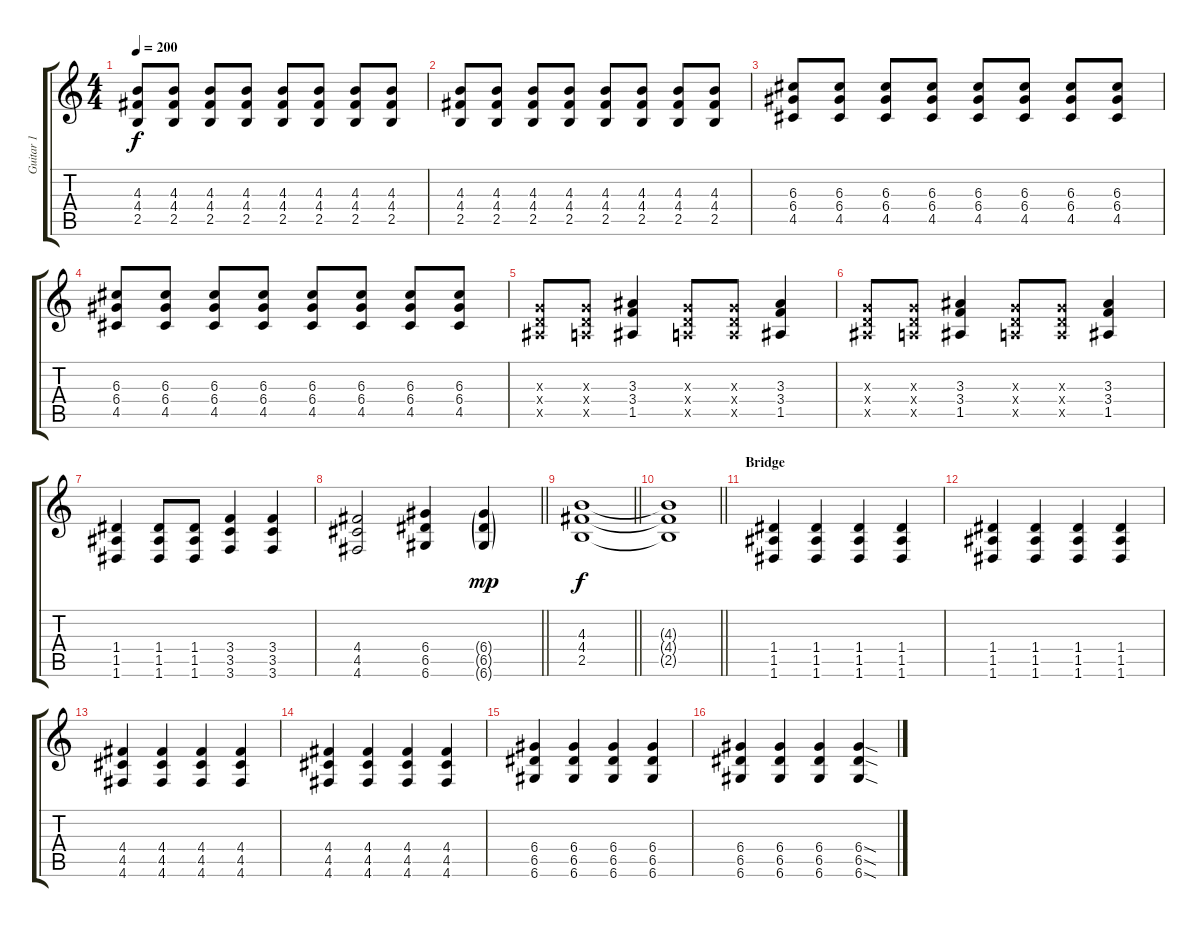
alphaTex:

\track ("Guitar 1" "Guitar 1") {instrument distortionguitar}
\staff {score tabs}
\tuning (E4 B3 G3 D3 A2 D2) {hide}
\ts (4 4)
\tempo 200
\clef g2
\ks c
(4.3 4.4 2.5).8{dy f} (4.3 4.4 2.5).8 (4.3 4.4 2.5).8 (4.3 4.4 2.5).8 (4.3 4.4 2.5).8 (4.3 4.4 2.5).8 (4.3 4.4 2.5).8 (4.3 4.4 2.5).8 |
(4.3 4.4 2.5).8 (4.3 4.4 2.5).8 (4.3 4.4 2.5).8 (4.3 4.4 2.5).8 (4.3 4.4 2.5).8 (4.3 4.4 2.5).8 (4.3 4.4 2.5).8 (4.3 4.4 2.5).8 |
(6.3 6.4 4.5).8 (6.3 6.4 4.5).8 (6.3 6.4 4.5).8 (6.3 6.4 4.5).8 (6.3 6.4 4.5).8 (6.3 6.4 4.5).8 (6.3 6.4 4.5).8 (6.3 6.4 4.5).8 |
(6.3 6.4 4.5).8 (6.3 6.4 4.5).8 (6.3 6.4 4.5).8 (6.3 6.4 4.5).8 (6.3 6.4 4.5).8 (6.3 6.4 4.5).8 (6.3 6.4 4.5).8 (6.3 6.4 4.5).8 |
(0.3{x} 0.4{x} 1.5{x}).8 (0.3{x} 0.4{x} 0.5{x}).8 (3.3 3.4 1.5).4 (0.3{x} 0.4{x} 0.5{x}).8 (0.3{x} 0.4{x} 0.5{x}).8 (3.3 3.4 1.5).4 |
(0.3{x} 0.4{x} 1.5{x}).8 (0.3{x} 0.4{x} 0.5{x}).8 (3.3 3.4 1.5).4 (0.3{x} 0.4{x} 0.5{x}).8 (0.3{x} 0.4{x} 0.5{x}).8 (3.3 3.4 1.5).4 |
(1.4 1.5 1.6).4 (1.4 1.5 1.6).8 (1.4 1.5 1.6).8 (3.4 3.5 3.6).4 (3.4 3.5 3.6).4 |
\barLineRight lightlight
(4.4 4.5 4.6).2 (6.4 6.5 6.6).4 (6.4{g} 6.5{g} 6.6{g}).4{dy mp} |
\barLineRight lightlight
(4.3 4.4 2.5).1{dy f} |
\barLineRight lightlight
(4.3{t} 4.4{t} 2.5{t}).1 |
\section ("" "Bridge")
(1.4 1.5 1.6).4 (1.4 1.5 1.6).4 (1.4 1.5 1.6).4 (1.4 1.5 1.6).4 |
(1.4 1.5 1.6).4 (1.4 1.5 1.6).4 (1.4 1.5 1.6).4 (1.4 1.5 1.6).4 |
(4.4 4.5 4.6).4 (4.4 4.5 4.6).4 (4.4 4.5 4.6).4 (4.4 4.5 4.6).4 |
(4.4 4.5 4.6).4 (4.4 4.5 4.6).4 (4.4 4.5 4.6).4 (4.4 4.5 4.6).4 |
(6.4 6.5 6.6).4 (6.4 6.5 6.6).4 (6.4 6.5 6.6).4 (6.4 6.5 6.6).4 |
(6.4 6.5 6.6).4 (6.4 6.5 6.6).4 (6.4 6.5 6.6).4 (6.4{sod} 6.5{sod} 6.6{sod}).4
